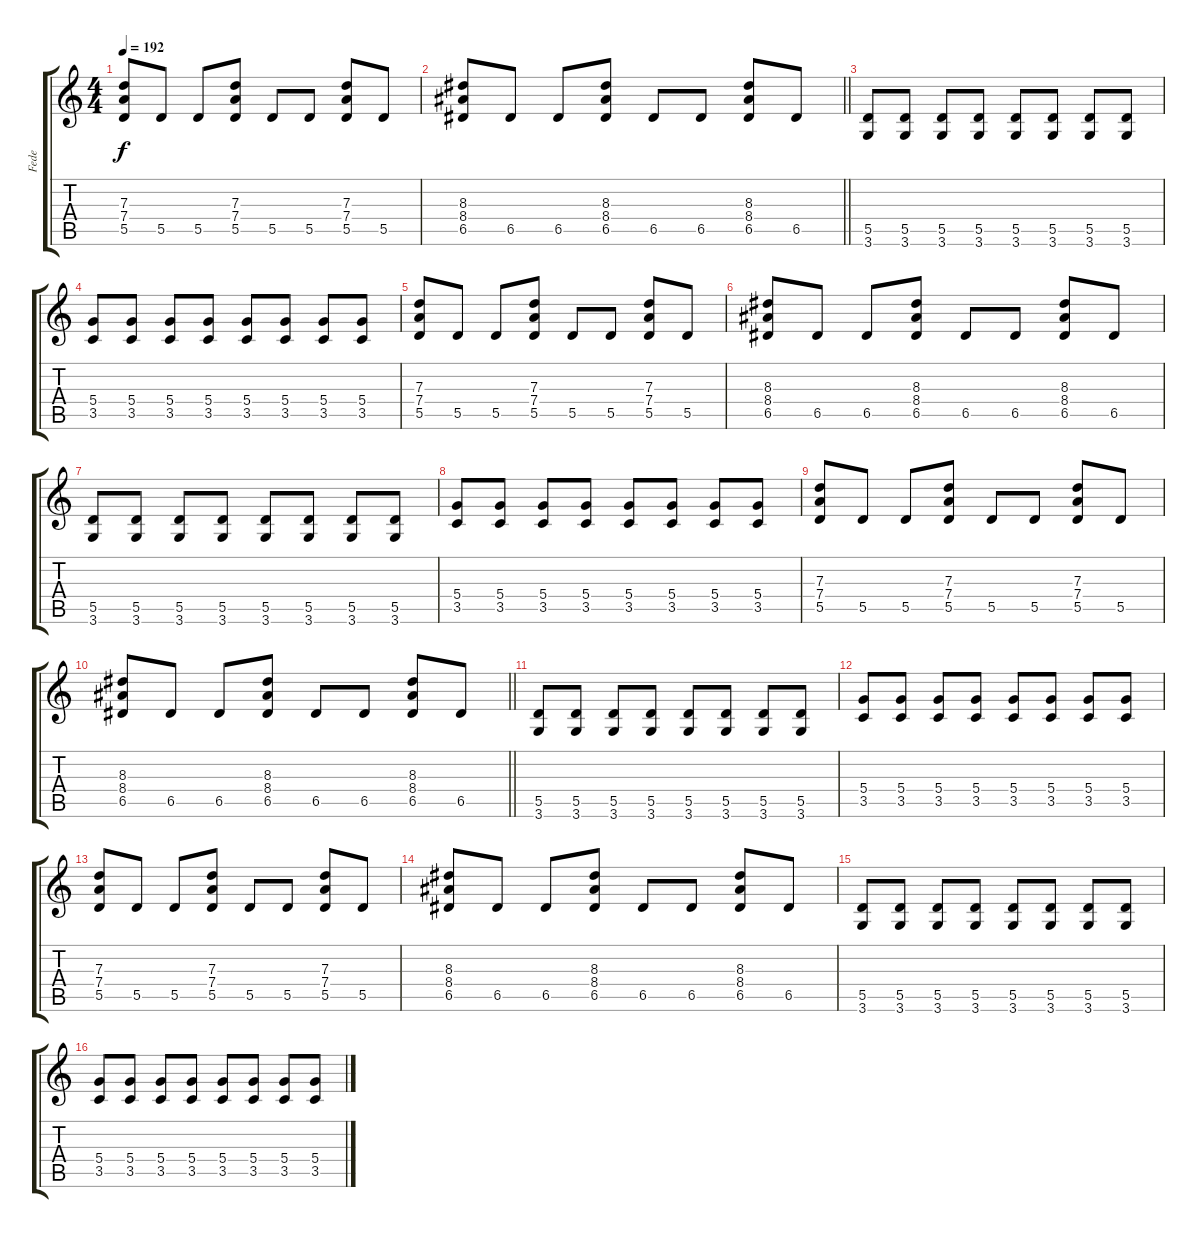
\track ("Fede" "Fede") {instrument overdrivenguitar}
\staff {score tabs}
\tuning (E4 B3 G3 D3 A2 E2) {hide}
\ts (4 4)
\tempo 192
\clef g2
\ks c
(7.3 7.4 5.5).8{dy f} 5.5.8 5.5.8 (7.3 7.4 5.5).8 5.5.8 5.5.8 (7.3 7.4 5.5).8 5.5.8 |
\barLineRight lightlight
(8.3 8.4 6.5).8 6.5.8 6.5.8 (8.3 8.4 6.5).8 6.5.8 6.5.8 (8.3 8.4 6.5).8 6.5.8 |
(5.5 3.6).8 (5.5 3.6).8 (5.5 3.6).8 (5.5 3.6).8 (5.5 3.6).8 (5.5 3.6).8 (5.5 3.6).8 (5.5 3.6).8 |
(5.4 3.5).8 (5.4 3.5).8 (5.4 3.5).8 (5.4 3.5).8 (5.4 3.5).8 (5.4 3.5).8 (5.4 3.5).8 (5.4 3.5).8 |
(7.3 7.4 5.5).8 5.5.8 5.5.8 (7.3 7.4 5.5).8 5.5.8 5.5.8 (7.3 7.4 5.5).8 5.5.8 |
(8.3 8.4 6.5).8 6.5.8 6.5.8 (8.3 8.4 6.5).8 6.5.8 6.5.8 (8.3 8.4 6.5).8 6.5.8 |
(5.5 3.6).8 (5.5 3.6).8 (5.5 3.6).8 (5.5 3.6).8 (5.5 3.6).8 (5.5 3.6).8 (5.5 3.6).8 (5.5 3.6).8 |
(5.4 3.5).8 (5.4 3.5).8 (5.4 3.5).8 (5.4 3.5).8 (5.4 3.5).8 (5.4 3.5).8 (5.4 3.5).8 (5.4 3.5).8 |
(7.3 7.4 5.5).8 5.5.8 5.5.8 (7.3 7.4 5.5).8 5.5.8 5.5.8 (7.3 7.4 5.5).8 5.5.8 |
\barLineRight lightlight
(8.3 8.4 6.5).8 6.5.8 6.5.8 (8.3 8.4 6.5).8 6.5.8 6.5.8 (8.3 8.4 6.5).8 6.5.8 |
(5.5 3.6).8 (5.5 3.6).8 (5.5 3.6).8 (5.5 3.6).8 (5.5 3.6).8 (5.5 3.6).8 (5.5 3.6).8 (5.5 3.6).8 |
(5.4 3.5).8 (5.4 3.5).8 (5.4 3.5).8 (5.4 3.5).8 (5.4 3.5).8 (5.4 3.5).8 (5.4 3.5).8 (5.4 3.5).8 |
(7.3 7.4 5.5).8 5.5.8 5.5.8 (7.3 7.4 5.5).8 5.5.8 5.5.8 (7.3 7.4 5.5).8 5.5.8 |
(8.3 8.4 6.5).8 6.5.8 6.5.8 (8.3 8.4 6.5).8 6.5.8 6.5.8 (8.3 8.4 6.5).8 6.5.8 |
(5.5 3.6).8 (5.5 3.6).8 (5.5 3.6).8 (5.5 3.6).8 (5.5 3.6).8 (5.5 3.6).8 (5.5 3.6).8 (5.5 3.6).8 |
(5.4 3.5).8 (5.4 3.5).8 (5.4 3.5).8 (5.4 3.5).8 (5.4 3.5).8 (5.4 3.5).8 (5.4 3.5).8 (5.4 3.5).8
